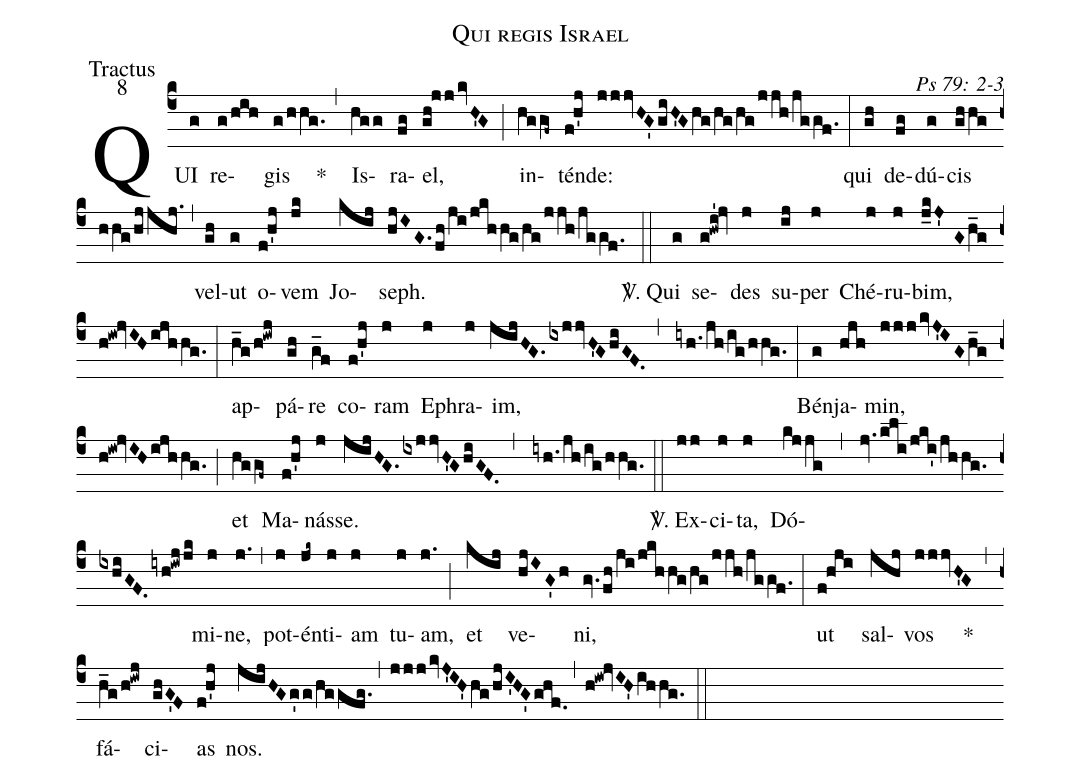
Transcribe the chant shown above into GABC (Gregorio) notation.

name: Qui regis Israel;
office-part: Tractus;
mode: 8;
commentary: Ps 79: 2-3;
%%
(c4)QUI(g) re(g/hih)gis(g/hhg.) *(,) Is(hgg)ra(fg)el,(gh!jjkvH'G) (;) in(hggf~)tén(f!h'j)de:(jjjvHG'giH'Ghg/hg/hg/jjh/jg/gf.) (:)
qui(gh) de(fg)dú(g)cis(gh/hg/hhg/hj/jhj.) (,) vel(gh)ut(g) o(f!h'j)vem(jk) Jo(kij)seph.(hjIG.fh/ji/jkh/hg/hg/jjh/jg/gf.) (::)
<sp>V/</sp>. Qui(g) se(g!hwi'!jv)des(j) su(ij)per(j) Ché(j)ru(j)bim,(j_kJ'Gh_g/h!iw!jvIHijh/hg.) (:)
ap(h_g/h!iwj)pá(gh)re(g_f) co(f!h'j)ram(j) E(j)phra(j)im,(jijHG.ixjjvH'GhiGF.,iyh./jh/ig/hhg.) (:)
Bén(g)ja(hjh)min,(jjjkvJ'IGh_g/h!iw!jvIHijh/hg.) (;) et(hg/gf~) Ma(f!h'j)nás(j)se.(jijHG.ixjjvH'GhiGF.,iyh./jh/ig/hhg.) (::)
<sp>V/</sp>. Ex(jj)ci(j)ta,(j) Dó(kj/jg,jv.kli/jki'/jh/hg.ixhiGF.iyh!iwj/jk)mi(j)ne,(j.) (,) pot(j)én(jk~)ti(j)am(j) tu(j)am,(j.) (;) et(kij) ve(hjIG'h)ni,(gv.fh/ji/jkh/hg/hg/jjh/jg/gf.) (:)
ut(f!hji) sal(jhj)vos(jjjvH'G) *(,) fá(h_g/h!iwj)ci(ghG'F)as(f!h'j) nos.(jijHGg'g/hg/gfg.,jjj/kvJ'IH'hg/hjI'HG'ghf.,h!iw!jvIH'ih/hg.) (::)
